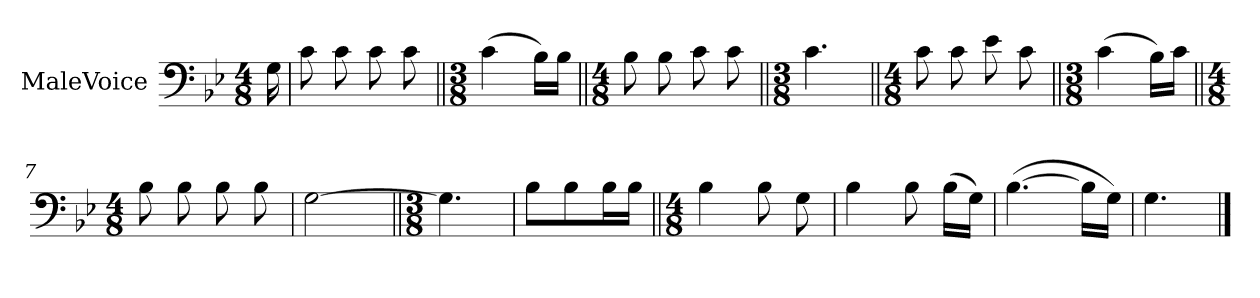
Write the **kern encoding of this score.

**kern
*part1
*staff1
*I"MaleVoice
*clefF4
*k[b-e-]
*M4/8
*MM184
=
16G
=1
8c
8c
8c
8c
=2||
*M3/8
(4c
16B-\LL)
16B-\JJ
=3||
*M4/8
8B-
8B-
8c
8c
=4||
*M3/8
4.c
=5||
*M4/8
8c
8c
8e-
8c
=6||
*M3/8
(4c
16B-\LL)
16c\JJ
=7||
*M4/8
8B-
8B-
8B-
8B-
=8
[2G
=9||
*M3/8
4.G]
=10
8B-\L
8B-\
16B-\L
16B-\JJ
=11||
*M4/8
4B-
8B-
8G
=12
4B-
8B-
(16B-\LL
16G\JJ)
=13
([4.B-
16B-\LL]
16G\JJ)
=14
4.G
==
*-
